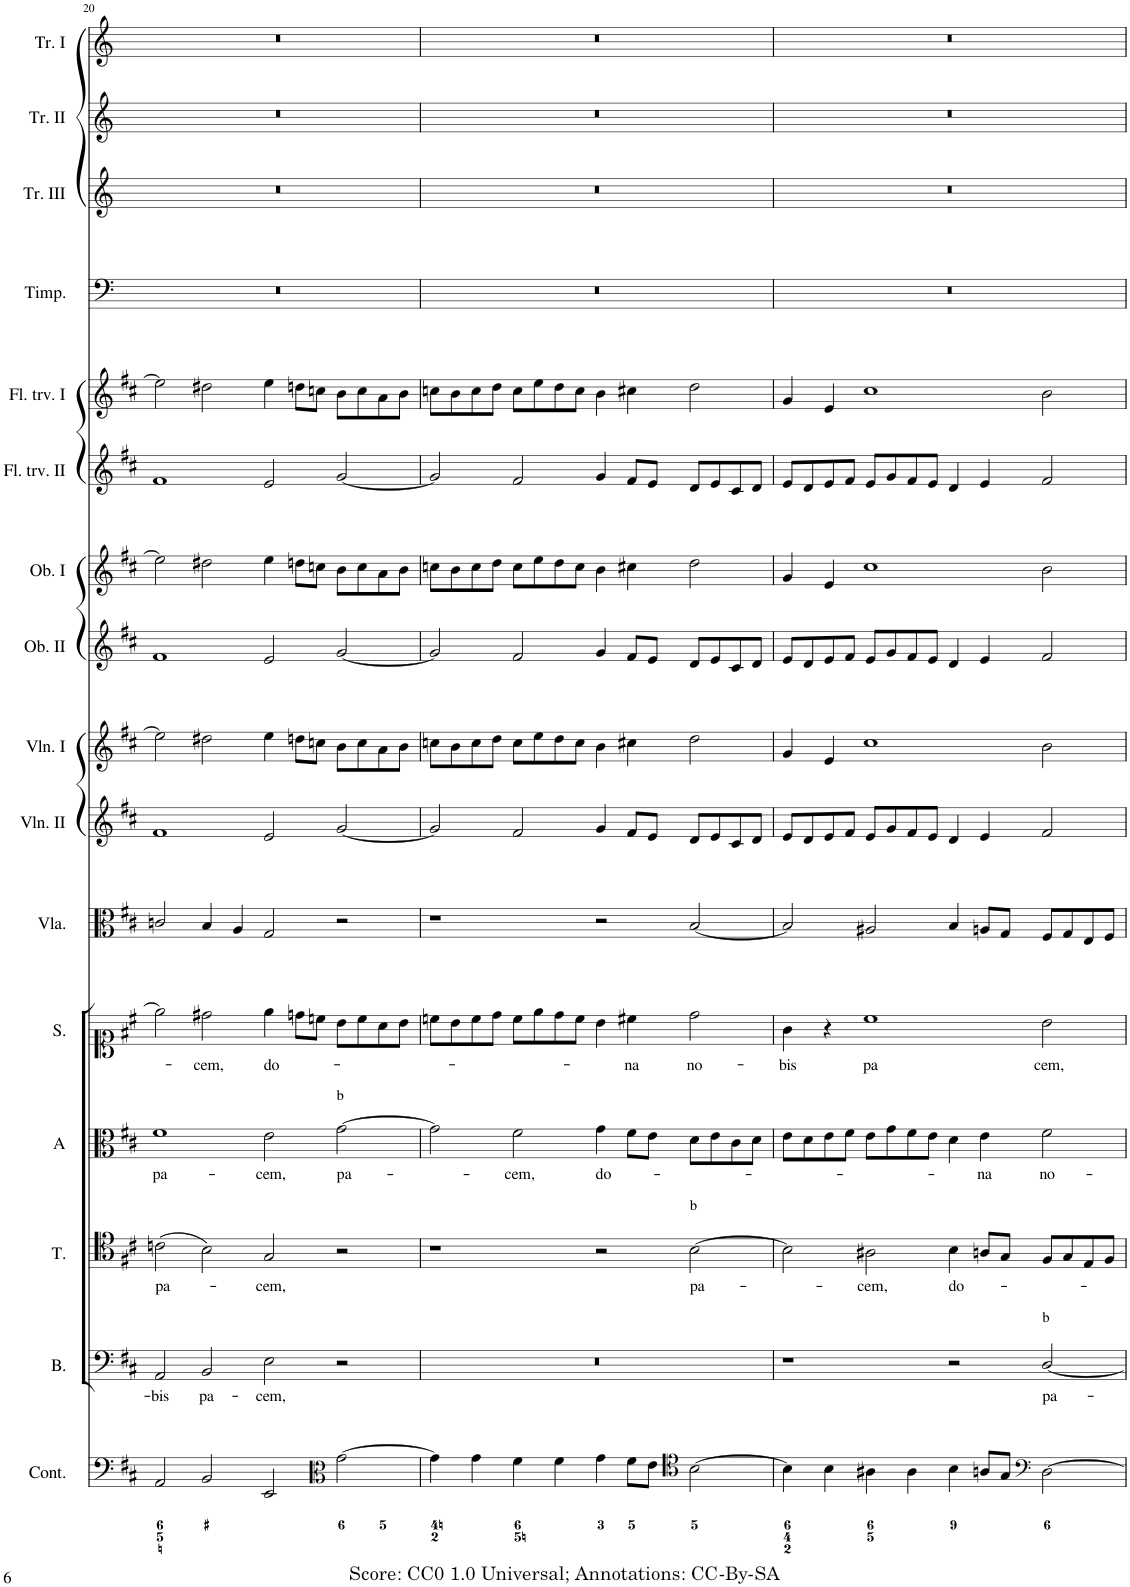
**kern	**kern	**text	**kern	**text	**kern	**text	**kern	**text	**kern	**kern	**kern	**kern	**kern	**kern	**kern	**kern	**kern	**kern	**kern
*part16	*part15	*part15	*part14	*part14	*part13	*part13	*part12	*part12	*part11	*part10	*part9	*part8	*part7	*part6	*part5	*part4	*part3	*part2	*part1
*staff16	*staff15	*staff15	*staff14	*staff14	*staff13	*staff13	*staff12	*staff12	*staff11	*staff10	*staff9	*staff8	*staff7	*staff6	*staff5	*staff4	*staff3	*staff2	*staff1
*I"Continuo [Figured bass from mvt 6: &quot;Gratias&quot;]	*I"Basso	*	*I"Tenore	*	*I"Alt	*	*I"Soprano	*	*I"Viola	*I"Violino II	*I"Violino I	*I"Oboe II	*I"Oboe I	*I"Flauto traverso II	*I"Flauto traverso I	*I"Timpani	*I"Tromba III	*I"Tromba II	*I"Tromba I
*I'Cont.	*I'B.	*	*I'T.	*	*I'A	*	*I'S.	*	*I'Vla.	*I'Vln. II	*I'Vln. I	*I'Ob. II	*I'Ob. I	*I'Fl. trv. II	*I'Fl. trv. I	*I'Timp.	*I'Tr. III	*I'Tr. II	*I'Tr. I
!!LO:PB:g=z
*clefF4	*clefF4	*	*clefC4	*	*clefC3	*	*clefC1	*	*clefC3	*clefG2	*clefG2	*clefG2	*clefG2	*clefG2	*clefG2	*clefF4	*clefG2	*clefG2	*clefG2
*	*	*	*	*	*	*	*	*	*	*	*	*	*	*	*	*Trd-1c-2	*Trd-1c-2	*Trd-1c-2	*Trd-1c-2
*k[f#c#]	*k[f#c#]	*	*k[f#c#]	*	*k[f#c#]	*	*k[f#c#]	*	*k[f#c#]	*k[f#c#]	*k[f#c#]	*k[f#c#]	*k[f#c#]	*k[f#c#]	*k[f#c#]	*k[]	*k[]	*k[]	*k[]
*M4/2	*M4/2	*	*M4/2	*	*M4/2	*	*M4/2	*	*M4/2	*M4/2	*M4/2	*M4/2	*M4/2	*M4/2	*M4/2	*M4/2	*M4/2	*M4/2	*M4/2
*met(c|)	*met(c|)	*	*met(c|)	*	*met(c|)	*	*met(c|)	*	*met(c|)	*met(c|)	*met(c|)	*met(c|)	*met(c|)	*met(c|)	*met(c|)	*met(c|)	*met(c|)	*met(c|)	*met(c|)
=20	=20	=20	=20	=20	=20	=20	=20	=20	=20	=20	=20	=20	=20	=20	=20	=20	=20	=20	=20
!	!	!LO:LY:b	!	!LO:LY:b	!	!LO:LY:b	!	!	!	!	!	!	!	!	!	!	!	!	!
2AA/	2AA/	-bis	(2cn\	pa-	1f#	pa-	2ee\]	.	2cn/	1f#	2ee\]	1f#	2ee\]	1f#	2ee\]	0r	0r	0r	0r
!	!	!LO:LY:b	!	!	!	!	!	!LO:LY:b	!	!	!	!	!	!	!	!	!	!	!
2BB/	2BB/	pa-	2B\)	.	.	.	2dd#X\	-cem,	4B/	.	2dd#X\	.	2dd#X\	.	2dd#X\	.	.	.	.
.	.	.	.	.	.	.	.	.	4A/	.	.	.	.	.	.	.	.	.	.
!	!	!LO:LY:b	!	!LO:LY:b	!	!LO:LY:b	!	!LO:LY:b	!	!	!	!	!	!	!	!	!	!	!
2EE/	2E\	-cem,	2G/	-cem,	2e\	-cem,	4ee\	do-	2G/	2e/	4ee\	2e/	4ee\	2e/	4ee\	.	.	.	.
.	.	.	.	.	.	.	8ddn\L	.	.	.	8ddn\L	.	8ddn\L	.	8ddn\L	.	.	.	.
.	.	.	.	.	.	.	8ccn\J	.	.	.	8ccn\J	.	8ccn\J	.	8ccn\J	.	.	.	.
*clefC3	*	*	*	*	*	*	*	*	*	*	*	*	*	*	*	*	*	*	*
!	!	!	!	!	!LO:TX:a:t=b	!	!	!	!	!	!	!	!	!	!	!	!	!	!
!	!	!	!	!	!	!LO:LY:b	!	!	!	!	!	!	!	!	!	!	!	!	!
[2g\	2r	.	2r	.	[2g\	pa-	8b\L	.	2r	[2g/	8b\L	[2g/	8b\L	[2g/	8b\L	.	.	.	.
.	.	.	.	.	.	.	8cc\	.	.	.	8cc\	.	8cc\	.	8cc\	.	.	.	.
.	.	.	.	.	.	.	8a\	.	.	.	8a\	.	8a\	.	8a\	.	.	.	.
.	.	.	.	.	.	.	8b\J	.	.	.	8b\J	.	8b\J	.	8b\J	.	.	.	.
=21	=21	=21	=21	=21	=21	=21	=21	=21	=21	=21	=21	=21	=21	=21	=21	=21	=21	=21	=21
4g\]	0r	.	1r	.	2g\]	.	8ccn\L	.	1r	2g/]	8ccn\L	2g/]	8ccn\L	2g/]	8ccn\L	0r	0r	0r	0r
.	.	.	.	.	.	.	8b\	.	.	.	8b\	.	8b\	.	8b\	.	.	.	.
4g\	.	.	.	.	.	.	8cc\	.	.	.	8cc\	.	8cc\	.	8cc\	.	.	.	.
.	.	.	.	.	.	.	8dd\J	.	.	.	8dd\J	.	8dd\J	.	8dd\J	.	.	.	.
!	!	!	!	!	!	!LO:LY:b	!	!	!	!	!	!	!	!	!	!	!	!	!
4f#\	.	.	.	.	2f#\	-cem,	8cc\L	.	.	2f#/	8cc\L	2f#/	8cc\L	2f#/	8cc\L	.	.	.	.
.	.	.	.	.	.	.	8ee\	.	.	.	8ee\	.	8ee\	.	8ee\	.	.	.	.
4f#\	.	.	.	.	.	.	8dd\	.	.	.	8dd\	.	8dd\	.	8dd\	.	.	.	.
.	.	.	.	.	.	.	8cc\J	.	.	.	8cc\J	.	8cc\J	.	8cc\J	.	.	.	.
!	!	!	!	!	!	!LO:LY:b	!	!	!	!	!	!	!	!	!	!	!	!	!
4g\	.	.	2r	.	4g\	do-	4b\	.	2r	4g/	4b\	4g/	4b\	4g/	4b\	.	.	.	.
!	!	!	!	!	!	!	!	!LO:LY:b	!	!	!	!	!	!	!	!	!	!	!
8f#\L	.	.	.	.	8f#\L	.	4cc#X\	-na	.	8f#/L	4cc#X\	8f#/L	4cc#X\	8f#/L	4cc#X\	.	.	.	.
8e\J	.	.	.	.	8e\J	.	.	.	.	8e/J	.	8e/J	.	8e/J	.	.	.	.	.
*clefC4	*	*	*	*	*	*	*	*	*	*	*	*	*	*	*	*	*	*	*
!	!	!	!LO:TX:a:t=b	!	!	!	!	!	!	!	!	!	!	!	!	!	!	!	!
!	!	!	!	!LO:LY:b	!	!	!	!LO:LY:b	!	!	!	!	!	!	!	!	!	!	!
[2B\	.	.	[2B\	pa-	8d\L	.	2dd\	no-	[2B/	8d/L	2dd\	8d/L	2dd\	8d/L	2dd\	.	.	.	.
.	.	.	.	.	8e\	.	.	.	.	8e/	.	8e/	.	8e/	.	.	.	.	.
.	.	.	.	.	8c#\	.	.	.	.	8c#/	.	8c#/	.	8c#/	.	.	.	.	.
.	.	.	.	.	8d\J	.	.	.	.	8d/J	.	8d/J	.	8d/J	.	.	.	.	.
=22	=22	=22	=22	=22	=22	=22	=22	=22	=22	=22	=22	=22	=22	=22	=22	=22	=22	=22	=22
!	!	!	!	!	!	!	!	!LO:LY:b	!	!	!	!	!	!	!	!	!	!	!
4B\]	1r	.	2B\]	.	8e\L	.	4g\	-bis	2B/]	8e/L	4g/	8e/L	4g/	8e/L	4g/	0r	0r	0r	0r
.	.	.	.	.	8d\	.	.	.	.	8d/	.	8d/	.	8d/	.	.	.	.	.
4B\	.	.	.	.	8e\	.	4r	.	.	8e/	4e/	8e/	4e/	8e/	4e/	.	.	.	.
.	.	.	.	.	8f#\J	.	.	.	.	8f#/J	.	8f#/J	.	8f#/J	.	.	.	.	.
!	!	!	!	!LO:LY:b	!	!	!	!LO:LY:b	!	!	!	!	!	!	!	!	!	!	!
4A#X\	.	.	2A#X\	-cem,	8e\L	.	1cc#	pa	2A#X/	8e/L	1cc#	8e/L	1cc#	8e/L	1cc#	.	.	.	.
.	.	.	.	.	8g\	.	.	.	.	8g/	.	8g/	.	8g/	.	.	.	.	.
4A#\	.	.	.	.	8f#\	.	.	.	.	8f#/	.	8f#/	.	8f#/	.	.	.	.	.
.	.	.	.	.	8e\J	.	.	.	.	8e/J	.	8e/J	.	8e/J	.	.	.	.	.
!	!	!	!	!LO:LY:b	!	!	!	!	!	!	!	!	!	!	!	!	!	!	!
4B\	2r	.	4B\	do-	4d\	.	.	.	4B/	4d/	.	4d/	.	4d/	.	.	.	.	.
!	!	!	!	!	!	!LO:LY:b	!	!	!	!	!	!	!	!	!	!	!	!	!
8An/L	.	.	8An/L	.	4e\	-na	.	.	8An/L	4e/	.	4e/	.	4e/	.	.	.	.	.
8G/J	.	.	8G/J	.	.	.	.	.	8G/J	.	.	.	.	.	.	.	.	.	.
*clefF4	*	*	*	*	*	*	*	*	*	*	*	*	*	*	*	*	*	*	*
!	!LO:TX:a:t=b	!	!	!	!	!	!	!	!	!	!	!	!	!	!	!	!	!	!
!	!	!LO:LY:b	!	!	!	!LO:LY:b	!	!LO:LY:b	!	!	!	!	!	!	!	!	!	!	!
[2D\	[2D/	pa-	8F#/L	.	2f#\	no-	2b\	cem,	8F#/L	2f#/	2b\	2f#/	2b\	2f#/	2b\	.	.	.	.
.	.	.	8G/	.	.	.	.	.	8G/	.	.	.	.	.	.	.	.	.	.
.	.	.	8E/	.	.	.	.	.	8E/	.	.	.	.	.	.	.	.	.	.
.	.	.	8F#/J	.	.	.	.	.	8F#/J	.	.	.	.	.	.	.	.	.	.
=	=	=	=	=	=	=	=	=	=	=	=	=	=	=	=	=	=	=	=
*-	*-	*-	*-	*-	*-	*-	*-	*-	*-	*-	*-	*-	*-	*-	*-	*-	*-	*-	*-
